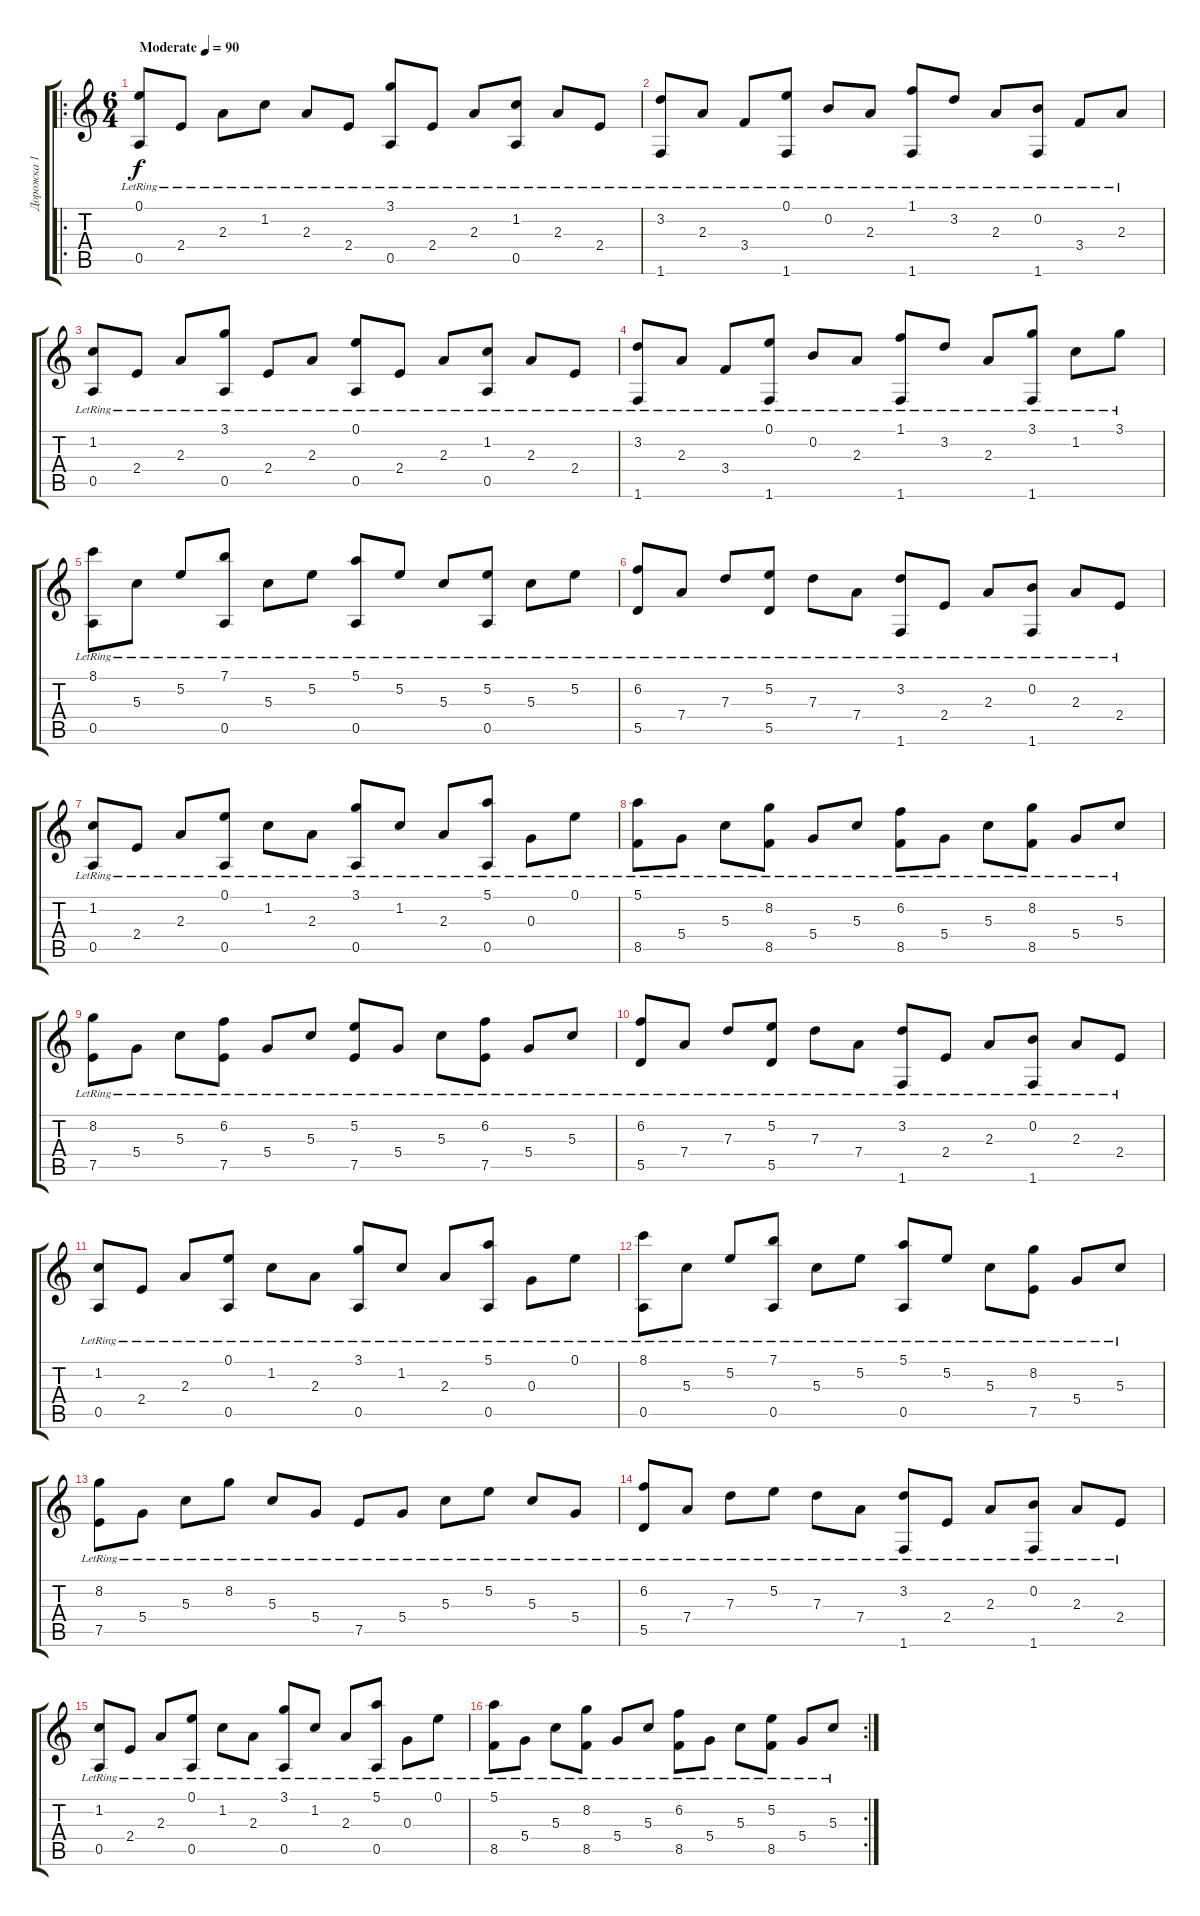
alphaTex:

\track ("Дорожка 1" "Дорожка 1") {instrument acousticguitarsteel}
\staff {score tabs}
\tuning (E4 B3 G3 D3 A2 E2) {hide}
\ro
\ts (6 4)
\tempo (90 "Moderate")
\clef g2
\ks c
(0.1{lr} 0.5{lr}).8{dy f instrument acousticguitarsteel} 2.4{lr}.8 2.3{lr}.8 1.2{lr}.8 2.3{lr}.8 2.4{lr}.8 (3.1{lr} 0.5{lr}).8 2.4{lr}.8 2.3{lr}.8 (1.2{lr} 0.5{lr}).8 2.3{lr}.8 2.4{lr}.8 |
(3.2{lr} 1.6{lr}).8 2.3{lr}.8 3.4{lr}.8 (0.1{lr} 1.6{lr}).8 0.2{lr}.8 2.3{lr}.8 (1.1{lr} 1.6{lr}).8 3.2{lr}.8 2.3{lr}.8 (0.2{lr} 1.6{lr}).8 3.4{lr}.8 2.3{lr}.8 |
(1.2{lr} 0.5{lr}).8 2.4{lr}.8 2.3{lr}.8 (3.1{lr} 0.5{lr}).8 2.4{lr}.8 2.3{lr}.8 (0.1{lr} 0.5{lr}).8 2.4{lr}.8 2.3{lr}.8 (1.2{lr} 0.5{lr}).8 2.3{lr}.8 2.4{lr}.8 |
(3.2{lr} 1.6{lr}).8 2.3{lr}.8 3.4{lr}.8 (0.1{lr} 1.6{lr}).8 0.2{lr}.8 2.3{lr}.8 (1.1{lr} 1.6{lr}).8 3.2{lr}.8 2.3{lr}.8 (3.1{lr} 1.6{lr}).8 1.2{lr}.8 3.1{lr}.8 |
(8.1{lr} 0.5{lr}).8 5.3{lr}.8 5.2{lr}.8 (7.1{lr} 0.5{lr}).8 5.3{lr}.8 5.2{lr}.8 (5.1{lr} 0.5{lr}).8 5.2{lr}.8 5.3{lr}.8 (5.2{lr} 0.5{lr}).8 5.3{lr}.8 5.2{lr}.8 |
(6.2{lr} 5.5{lr}).8 7.4{lr}.8 7.3{lr}.8 (5.2{lr} 5.5{lr}).8 7.3{lr}.8 7.4{lr}.8 (3.2{lr} 1.6{lr}).8 2.4{lr}.8 2.3{lr}.8 (0.2{lr} 1.6{lr}).8 2.3{lr}.8 2.4{lr}.8 |
(1.2{lr} 0.5{lr}).8 2.4{lr}.8 2.3{lr}.8 (0.1{lr} 0.5{lr}).8 1.2{lr}.8 2.3{lr}.8 (3.1{lr} 0.5{lr}).8 1.2{lr}.8 2.3{lr}.8 (5.1{lr} 0.5{lr}).8 0.3{lr}.8 0.1{lr}.8 |
(5.1{lr} 8.5{lr}).8 5.4{lr}.8 5.3{lr}.8 (8.2{lr} 8.5{lr}).8 5.4{lr}.8 5.3{lr}.8 (6.2{lr} 8.5{lr}).8 5.4{lr}.8 5.3{lr}.8 (8.2{lr} 8.5{lr}).8 5.4{lr}.8 5.3{lr}.8 |
(8.2{lr} 7.5{lr}).8 5.4{lr}.8 5.3{lr}.8 (6.2{lr} 7.5{lr}).8 5.4{lr}.8 5.3{lr}.8 (5.2{lr} 7.5{lr}).8 5.4{lr}.8 5.3{lr}.8 (6.2{lr} 7.5{lr}).8 5.4{lr}.8 5.3{lr}.8 |
(6.2{lr} 5.5{lr}).8 7.4{lr}.8 7.3{lr}.8 (5.2{lr} 5.5{lr}).8 7.3{lr}.8 7.4{lr}.8 (3.2{lr} 1.6{lr}).8 2.4{lr}.8 2.3{lr}.8 (0.2{lr} 1.6{lr}).8 2.3{lr}.8 2.4{lr}.8 |
(1.2{lr} 0.5{lr}).8 2.4{lr}.8 2.3{lr}.8 (0.1{lr} 0.5{lr}).8 1.2{lr}.8 2.3{lr}.8 (3.1{lr} 0.5{lr}).8 1.2{lr}.8 2.3{lr}.8 (5.1{lr} 0.5{lr}).8 0.3{lr}.8 0.1{lr}.8 |
(8.1{lr} 0.5{lr}).8 5.3{lr}.8 5.2{lr}.8 (7.1{lr} 0.5{lr}).8 5.3{lr}.8 5.2{lr}.8 (5.1{lr} 0.5{lr}).8 5.2{lr}.8 5.3{lr}.8 (8.2{lr} 7.5{lr}).8 5.4{lr}.8 5.3{lr}.8 |
(8.2{lr} 7.5{lr}).8 5.4{lr}.8 5.3{lr}.8 8.2{lr}.8 5.3{lr}.8 5.4{lr}.8 7.5{lr}.8 5.4{lr}.8 5.3{lr}.8 5.2{lr}.8 5.3{lr}.8 5.4{lr}.8 |
(6.2{lr} 5.5{lr}).8 7.4{lr}.8 7.3{lr}.8 5.2{lr}.8 7.3{lr}.8 7.4{lr}.8 (3.2{lr} 1.6{lr}).8 2.4{lr}.8 2.3{lr}.8 (0.2{lr} 1.6{lr}).8 2.3{lr}.8 2.4{lr}.8 |
(1.2{lr} 0.5{lr}).8 2.4{lr}.8 2.3{lr}.8 (0.1{lr} 0.5{lr}).8 1.2{lr}.8 2.3{lr}.8 (3.1{lr} 0.5{lr}).8 1.2{lr}.8 2.3{lr}.8 (5.1{lr} 0.5{lr}).8 0.3{lr}.8 0.1{lr}.8 |
\rc 2
(5.1{lr} 8.5{lr}).8 5.4{lr}.8 5.3{lr}.8 (8.2{lr} 8.5{lr}).8 5.4{lr}.8 5.3{lr}.8 (6.2{lr} 8.5{lr}).8 5.4{lr}.8 5.3{lr}.8 (5.2{lr} 8.5{lr}).8 5.4{lr}.8 5.3{lr}.8
